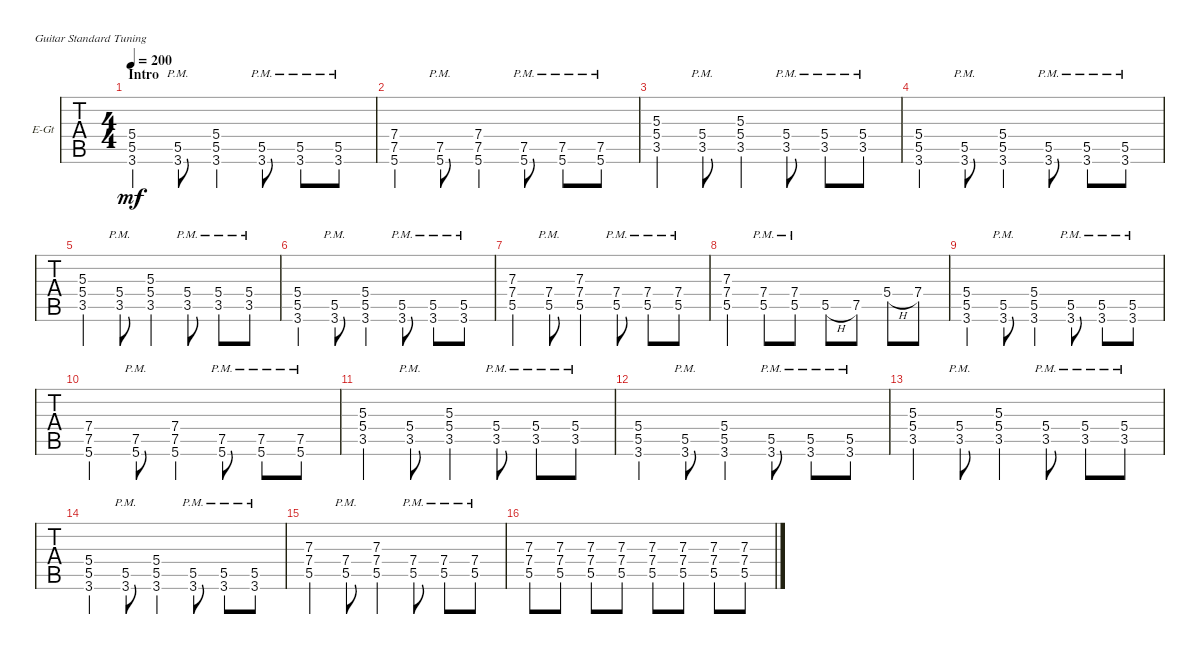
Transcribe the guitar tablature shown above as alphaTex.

\defaultSystemsLayout 4
\bracketExtendMode groupsimilarinstruments
\firstSystemTrackNameOrientation horizontal
\otherSystemsTrackNameOrientation horizontal
\track ("Cole Train" "E-Gt") {instrument distortionguitar}
\staff {tabs}
\tuning (E4 B3 G3 D3 A2 E2)
\ts (4 4)
\section ("" "Intro")
\tempo 200
\clef g2
\scale
0.386139
\ks c
(3.6 5.5 5.4).4{dy mf instrument distortionguitar} (3.6{pm} 5.5{pm}).8 (3.6 5.5 5.4).4 (3.6{pm} 5.5{pm}).8 (3.6{pm} 5.5{pm}).8 (3.6{pm} 5.5{pm}).8 |
\scale
0.20462 (5.6 7.5 7.4).4 (5.6{pm} 7.5{pm}).8 (5.6 7.5 7.4).4 (5.6{pm} 7.5{pm}).8 (5.6{pm} 7.5{pm}).8 (5.6{pm} 7.5{pm}).8 |
\scale
0.20462 (3.5 5.4 5.3).4 (3.5{pm} 5.4{pm}).8 (5.4 3.5 5.3).4 (3.5{pm} 5.4{pm}).8 (3.5{pm} 5.4{pm}).8 (3.5{pm} 5.4{pm}).8 |
\scale
0.20462 (3.6 5.5 5.4).4 (3.6{pm} 5.5{pm}).8 (3.6 5.5 5.4).4 (3.6{pm} 5.5{pm}).8 (3.6{pm} 5.5{pm}).8 (3.6{pm} 5.5{pm}).8 |
(3.5 5.4 5.3).4 (3.5{pm} 5.4{pm}).8 (5.4 3.5 5.3).4 (3.5{pm} 5.4{pm}).8 (3.5{pm} 5.4{pm}).8 (3.5{pm} 5.4{pm}).8 |
(3.6 5.5 5.4).4 (3.6{pm} 5.5{pm}).8 (3.6 5.5 5.4).4 (3.6{pm} 5.5{pm}).8 (3.6{pm} 5.5{pm}).8 (3.6{pm} 5.5{pm}).8 |
(5.5 7.4 7.3).4 (5.5{pm} 7.4{pm}).8 (7.4 5.5 7.3).4 (5.5{pm} 7.4{pm}).8 (5.5{pm} 7.4{pm}).8 (5.5{pm} 7.4{pm}).8 |
(5.5 7.4 7.3).4 (5.5{pm} 7.4{pm}).8 (5.5{pm} 7.4{pm}).8 5.5{h}.8 7.5.8 5.4{h}.8 7.4.8 |
(3.6 5.5 5.4).4 (3.6{pm} 5.5{pm}).8 (3.6 5.5 5.4).4 (3.6{pm} 5.5{pm}).8 (3.6{pm} 5.5{pm}).8 (3.6{pm} 5.5{pm}).8 |
(5.6 7.5 7.4).4 (5.6{pm} 7.5{pm}).8 (5.6 7.5 7.4).4 (5.6{pm} 7.5{pm}).8 (5.6{pm} 7.5{pm}).8 (5.6{pm} 7.5{pm}).8 |
(3.5 5.4 5.3).4 (3.5{pm} 5.4{pm}).8 (5.4 3.5 5.3).4 (3.5{pm} 5.4{pm}).8 (3.5{pm} 5.4{pm}).8 (3.5{pm} 5.4{pm}).8 |
(3.6 5.5 5.4).4 (3.6{pm} 5.5{pm}).8 (3.6 5.5 5.4).4 (3.6{pm} 5.5{pm}).8 (3.6{pm} 5.5{pm}).8 (3.6{pm} 5.5{pm}).8 |
(3.5 5.4 5.3).4 (3.5{pm} 5.4{pm}).8 (5.4 3.5 5.3).4 (3.5{pm} 5.4{pm}).8 (3.5{pm} 5.4{pm}).8 (3.5{pm} 5.4{pm}).8 |
(3.6 5.5 5.4).4 (3.6{pm} 5.5{pm}).8 (3.6 5.5 5.4).4 (3.6{pm} 5.5{pm}).8 (3.6{pm} 5.5{pm}).8 (3.6{pm} 5.5{pm}).8 |
(5.5 7.4 7.3).4 (5.5{pm} 7.4{pm}).8 (7.4 5.5 7.3).4 (5.5{pm} 7.4{pm}).8 (5.5{pm} 7.4{pm}).8 (5.5{pm} 7.4{pm}).8 |
(5.5 7.4 7.3).8 (5.5 7.4 7.3).8 (5.5 7.4 7.3).8 (5.5 7.4 7.3).8 (5.5 7.4 7.3).8 (5.5 7.4 7.3).8 (5.5 7.4 7.3).8 (5.5 7.4 7.3).8
